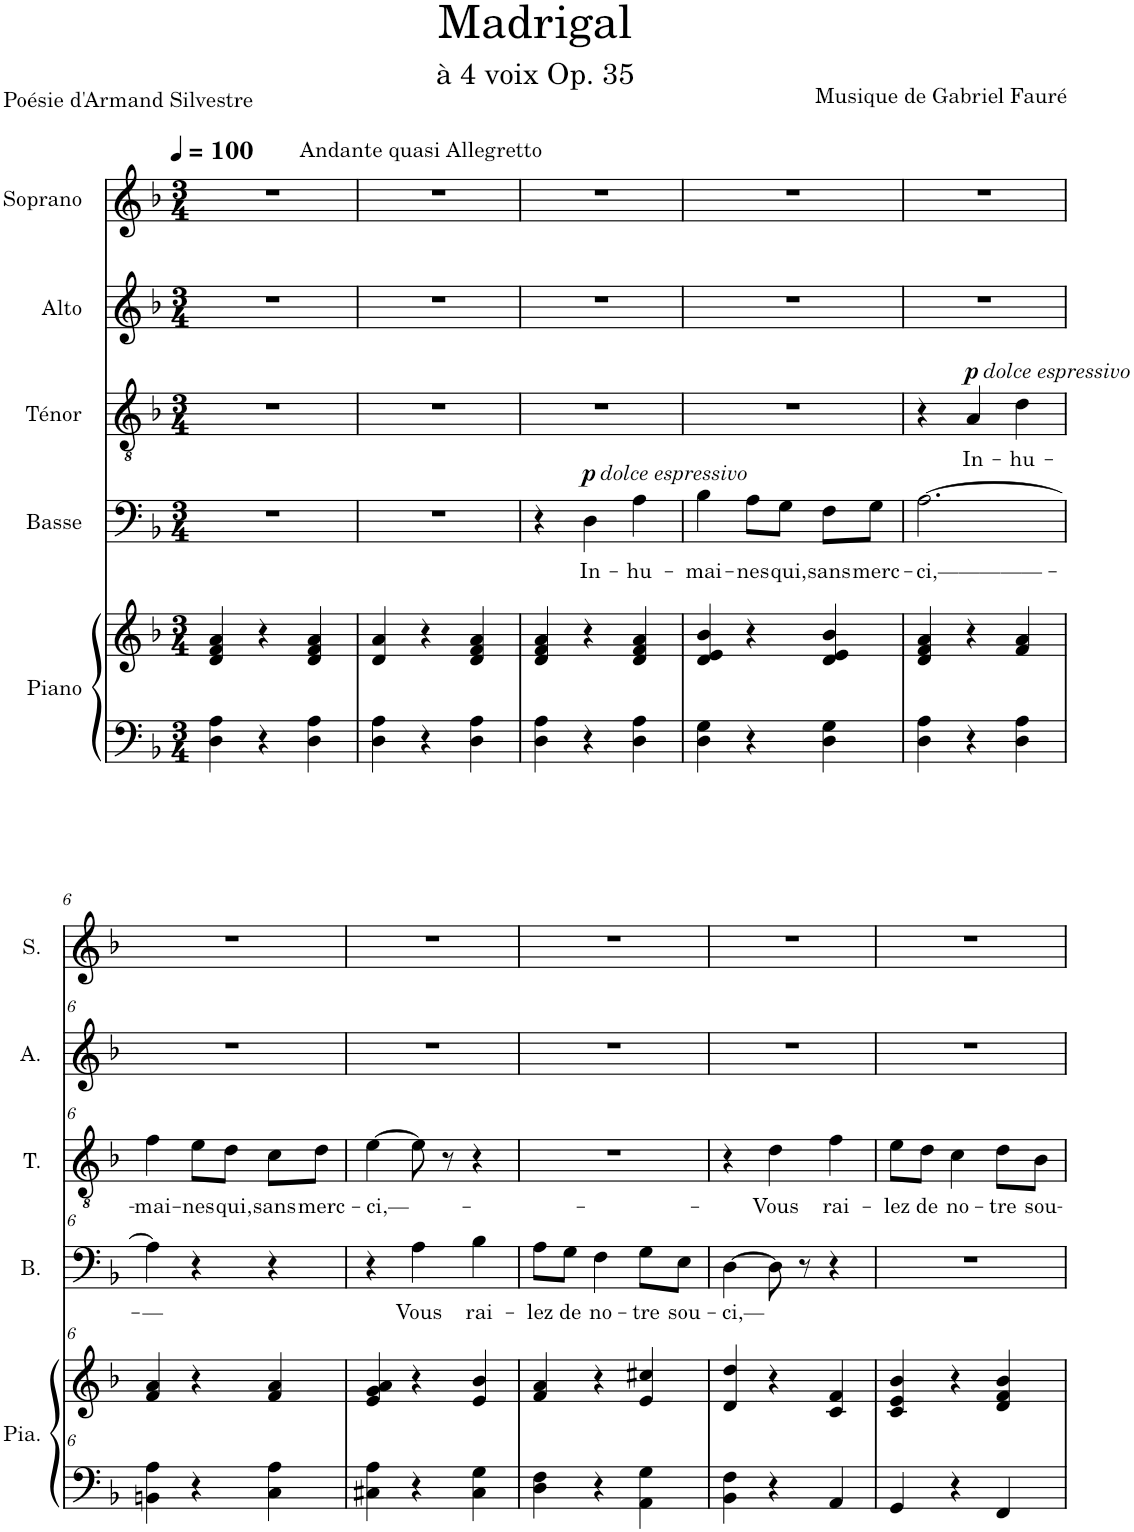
**kern	**kern	**kern	**text	**dynam	**kern	**text	**dynam	**kern	**kern
*part5	*part5	*part4	*part4	*part4	*part3	*part3	*part3	*part2	*part1
*staff6	*staff5	*staff4	*staff4	*staff4	*staff3	*staff3	*staff3	*staff2	*staff1
*I"Piano	*	*I"Basse	*	*	*I"Ténor	*	*	*I"Alto	*I"Soprano
*I'Pia.	*	*I'B.	*	*	*I'T.	*	*	*I'A.	*I'S.
*clefF4	*clefG2	*clefF4	*	*	*clefGv2	*	*	*clefG2	*clefG2
*k[b-]	*k[b-]	*k[b-]	*	*	*k[b-]	*	*	*k[b-]	*k[b-]
*M3/4	*M3/4	*M3/4	*	*	*M3/4	*	*	*M3/4	*M3/4
*MM100	*MM100	*MM100	*	*	*MM100	*	*	*MM100	*MM100
=1	=1	=1	=1	=1	=1	=1	=1	=1	=1
!	!	!	!	!	!	!	!	!	!LO:TX:a:t=Andante quasi Allegretto
4D\ 4A\	4d/ 4f/ 4a/	2.r	.	.	2.r	.	.	2.r	2.r
4r	4r	.	.	.	.	.	.	.	.
4D\ 4A\	4d/ 4f/ 4a/	.	.	.	.	.	.	.	.
=2	=2	=2	=2	=2	=2	=2	=2	=2	=2
4D\ 4A\	4d/ 4a/	2.r	.	.	2.r	.	.	2.r	2.r
4r	4r	.	.	.	.	.	.	.	.
4D\ 4A\	4d/ 4f/ 4a/	.	.	.	.	.	.	.	.
=3	=3	=3	=3	=3	=3	=3	=3	=3	=3
4D\ 4A\	4d/ 4f/ 4a/	4r	.	.	2.r	.	.	2.r	2.r
!	!	!LO:TX:a:i:t=dolce espressivo	!	!	!	!	!	!	!
!	!	!	!LO:LY:b	!LO:DY:a	!	!	!	!	!
4r	4r	4D\	In-	p	.	.	.	.	.
!	!	!	!LO:LY:b	!	!	!	!	!	!
4D\ 4A\	4d/ 4f/ 4a/	4A\	-hu-	.	.	.	.	.	.
=4	=4	=4	=4	=4	=4	=4	=4	=4	=4
!	!	!	!LO:LY:b	!	!	!	!	!	!
4D\ 4G\	4d/ 4e/ 4b-/	4B-\	-mai-	.	2.r	.	.	2.r	2.r
!	!	!	!LO:LY:b	!	!	!	!	!	!
4r	4r	8A\L	-nes	.	.	.	.	.	.
!	!	!	!LO:LY:b	!	!	!	!	!	!
.	.	8G\J	qui,	.	.	.	.	.	.
!	!	!	!LO:LY:b	!	!	!	!	!	!
4D\ 4G\	4d/ 4e/ 4b-/	8F\L	sans	.	.	.	.	.	.
!	!	!	!LO:LY:b	!	!	!	!	!	!
.	.	8G\J	merc-	.	.	.	.	.	.
=5	=5	=5	=5	=5	=5	=5	=5	=5	=5
!	!	!	!LO:LY:b	!	!	!	!	!	!
4D\ 4A\	4d/ 4f/ 4a/	[2.A\	-ci,—————-	.	4r	.	.	2.r	2.r
!	!	!	!	!	!LO:TX:a:i:t=dolce espressivo	!	!	!	!
!	!	!	!	!	!	!LO:LY:b	!LO:DY:a	!	!
4r	4r	.	.	.	4A/	In-	p	.	.
!	!	!	!	!	!	!LO:LY:b	!	!	!
4D\ 4A\	4f/ 4a/	.	.	.	4d\	-hu-	.	.	.
!!LO:LB:g=z
=6	=6	=6	=6	=6	=6	=6	=6	=6	=6
!	!	!	!LO:LY:b	!	!	!LO:LY:b	!	!	!
4BBn\ 4A\	4f/ 4a/	4A\]	-—	.	4f\	-mai-	.	2.r	2.r
!	!	!	!	!	!	!LO:LY:b	!	!	!
4r	4r	4r	.	.	8e\L	-nes	.	.	.
!	!	!	!	!	!	!LO:LY:b	!	!	!
.	.	.	.	.	8d\J	qui,	.	.	.
!	!	!	!	!	!	!LO:LY:b	!	!	!
4C\ 4A\	4f/ 4a/	4r	.	.	8c\L	sans	.	.	.
!	!	!	!	!	!	!LO:LY:b	!	!	!
.	.	.	.	.	8d\J	merc-	.	.	.
=7	=7	=7	=7	=7	=7	=7	=7	=7	=7
!	!	!	!	!	!	!LO:LY:b	!	!	!
4C#X\ 4A\	4e/ 4g/ 4a/	4r	.	.	[4e\	-ci,—-	.	2.r	2.r
!	!	!	!LO:LY:b	!	!	!	!	!	!
4r	4r	4A\	Vous	.	8e\]	.	.	.	.
.	.	.	.	.	8r	.	.	.	.
!	!	!	!LO:LY:b	!	!	!	!	!	!
4C#\ 4G\	4e/ 4b-/	4B-\	rai-	.	4r	.	.	.	.
=8	=8	=8	=8	=8	=8	=8	=8	=8	=8
!	!	!	!LO:LY:b	!	!	!	!	!	!
4D\ 4F\	4f/ 4a/	8A\L	-lez	.	2.r	.	.	2.r	2.r
!	!	!	!LO:LY:b	!	!	!	!	!	!
.	.	8G\J	de	.	.	.	.	.	.
!	!	!	!LO:LY:b	!	!	!	!	!	!
4r	4r	4F\	no-	.	.	.	.	.	.
!	!	!	!LO:LY:b	!	!	!	!	!	!
4AA\ 4G\	4e/ 4cc#X/	8G\L	-tre	.	.	.	.	.	.
!	!	!	!LO:LY:b	!	!	!	!	!	!
.	.	8E\J	sou-	.	.	.	.	.	.
=9	=9	=9	=9	=9	=9	=9	=9	=9	=9
!	!	!	!LO:LY:b	!	!	!	!	!	!
4BB-\ 4F\	4d/ 4dd/	[4D\	-ci,—	.	4r	.	.	2.r	2.r
!	!	!	!	!	!	!LO:LY:b	!	!	!
4r	4r	8D\]	.	.	4d\	Vous	.	.	.
.	.	8r	.	.	.	.	.	.	.
!	!	!	!	!	!	!LO:LY:b	!	!	!
4AA/	4c/ 4f/	4r	.	.	4f\	rai-	.	.	.
=10	=10	=10	=10	=10	=10	=10	=10	=10	=10
!	!	!	!	!	!	!LO:LY:b	!	!	!
4GG/	4c/ 4e/ 4b-/	2.r	.	.	8e\L	-lez	.	2.r	2.r
!	!	!	!	!	!	!LO:LY:b	!	!	!
.	.	.	.	.	8d\J	de	.	.	.
!	!	!	!	!	!	!LO:LY:b	!	!	!
4r	4r	.	.	.	4c\	no-	.	.	.
!	!	!	!	!	!	!LO:LY:b	!	!	!
4FF/	4d/ 4f/ 4b-/	.	.	.	8d\L	-tre	.	.	.
!	!	!	!	!	!	!LO:LY:b	!	!	!
.	.	.	.	.	8B-\J	sou-	.	.	.
=	=	=	=	=	=	=	=	=	=
*-	*-	*-	*-	*-	*-	*-	*-	*-	*-
